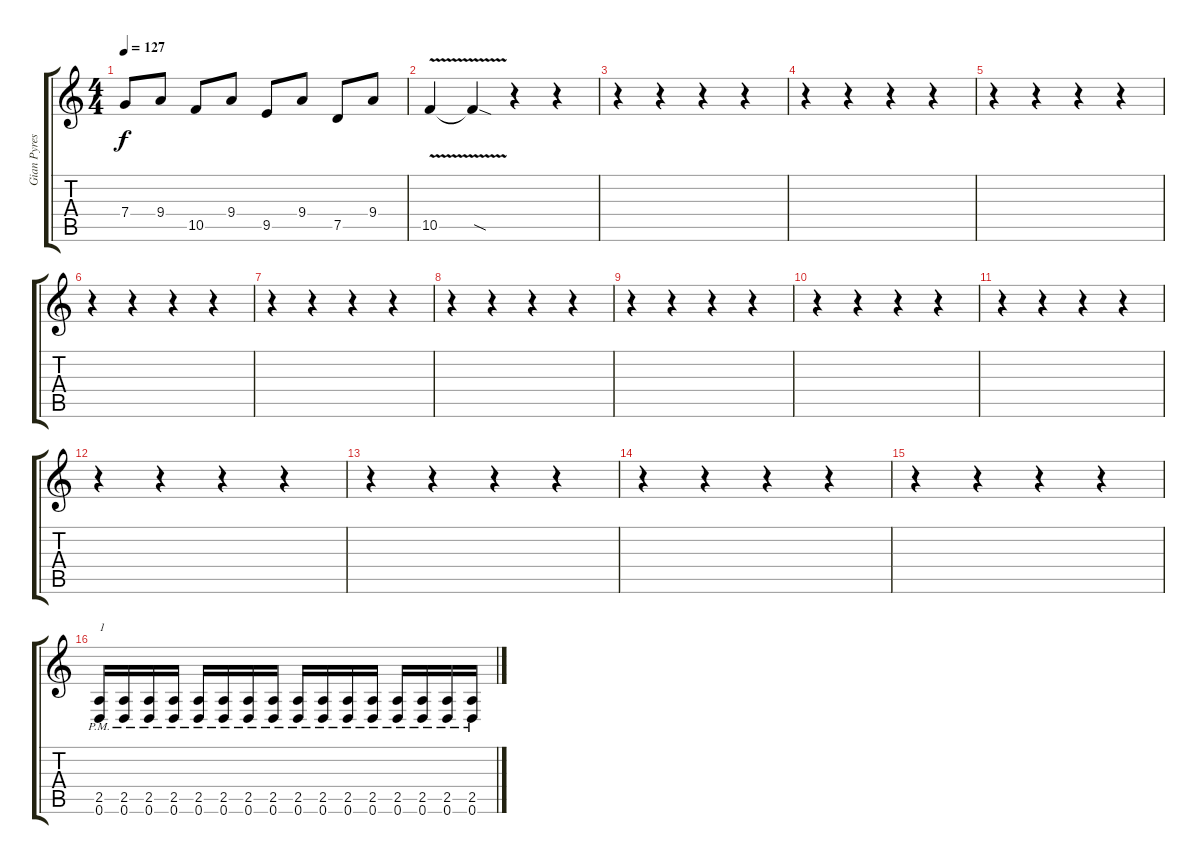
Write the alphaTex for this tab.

\track ("Gian Pyres" "Gian Pyres") {instrument distortionguitar}
\staff {score tabs}
\tuning (D4 A3 F3 C3 G2 D2) {hide}
\ts (4 4)
\tempo 127
\clef g2
\ks c
7.4.8{dy f} 9.4.8 10.5.8 9.4.8 9.5.8 9.4.8 7.5.8 9.4.8 |
10.5{v}.4 10.5{sod t}.4 r.4 r.4 |
r.4 r.4 r.4 r.4 |
r.4 r.4 r.4 r.4 |
r.4 r.4 r.4 r.4 |
r.4 r.4 r.4 r.4 |
r.4 r.4 r.4 r.4 |
r.4 r.4 r.4 r.4 |
r.4 r.4 r.4 r.4 |
r.4 r.4 r.4 r.4 |
r.4 r.4 r.4 r.4 |
r.4 r.4 r.4 r.4 |
r.4 r.4 r.4 r.4 |
r.4 r.4 r.4 r.4 |
r.4 r.4 r.4 r.4 |
(2.5{pm} 0.6{pm}).16{txt "1"} (2.5{pm} 0.6{pm}).16 (2.5{pm} 0.6{pm}).16 (2.5{pm} 0.6{pm}).16 (2.5{pm} 0.6{pm}).16 (2.5{pm} 0.6{pm}).16 (2.5{pm} 0.6{pm}).16 (2.5{pm} 0.6{pm}).16 (2.5{pm} 0.6{pm}).16 (2.5{pm} 0.6{pm}).16 (2.5{pm} 0.6{pm}).16 (2.5{pm} 0.6{pm}).16 (2.5{pm} 0.6{pm}).16 (2.5{pm} 0.6{pm}).16 (2.5{pm} 0.6{pm}).16 (2.5{pm} 0.6{pm}).16
